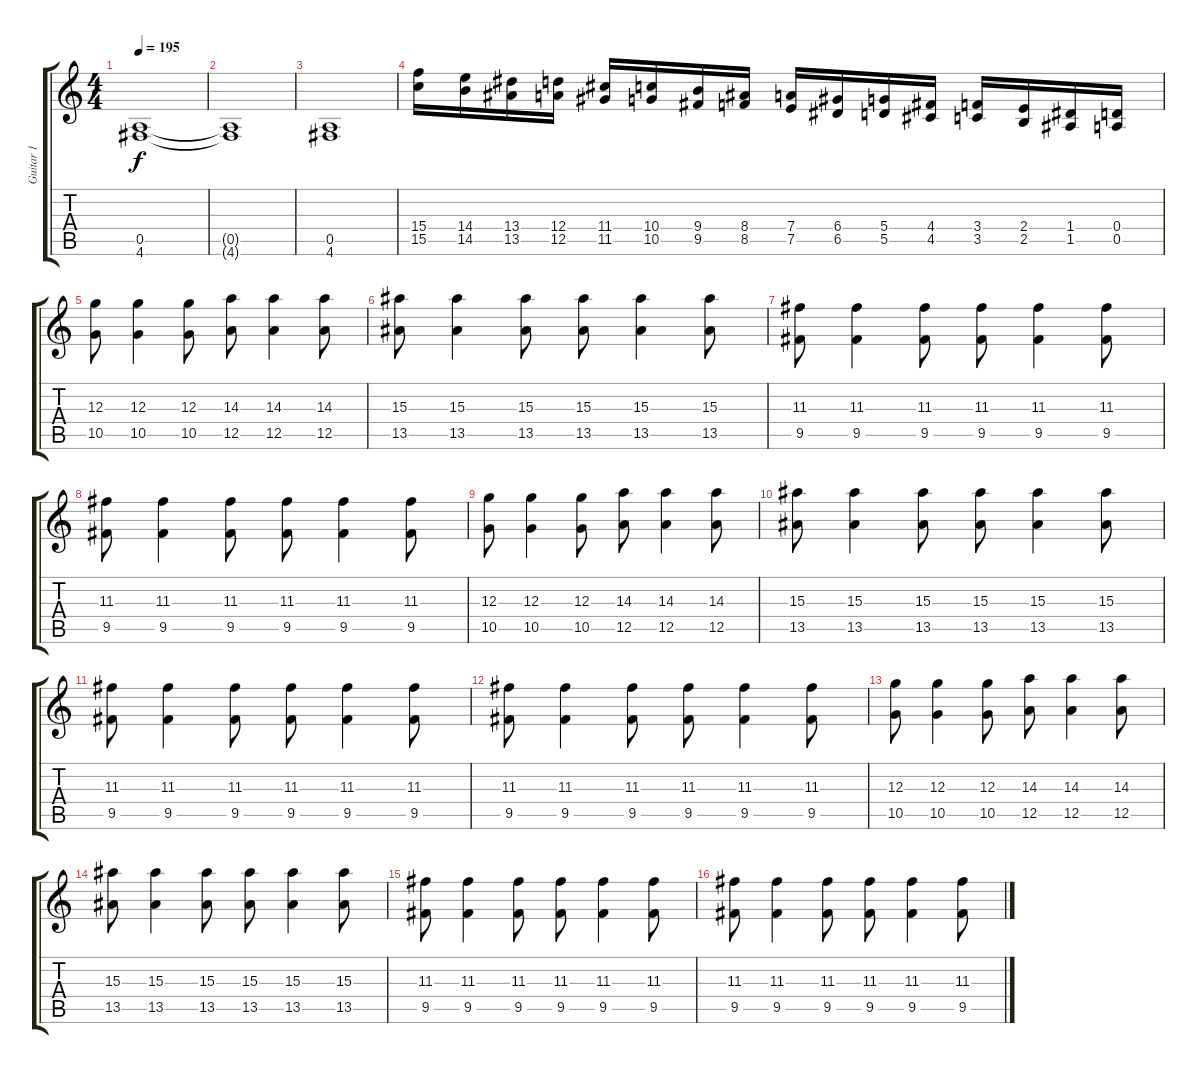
\track ("Guitar 1" "Guitar 1") {instrument distortionguitar}
\staff {score tabs}
\tuning (E4 B3 G3 D3 A2 D2) {hide}
\ts (4 4)
\tempo 195
\clef g2
\ks c
(0.5 4.6).1{dy f instrument distortionguitar} |
(0.5{t} 4.6{t}).1 |
(0.5 4.6).1 |
(15.4 15.5).16 (14.4 14.5).16 (13.4 13.5).16 (12.4 12.5).16 (11.4 11.5).16 (10.4 10.5).16 (9.4 9.5).16 (8.4 8.5).16 (7.4 7.5).16 (6.4 6.5).16 (5.4 5.5).16 (4.4 4.5).16 (3.4 3.5).16 (2.4 2.5).16 (1.4 1.5).16 (0.4 0.5).16 |
(12.3 10.5).8 (12.3 10.5).4 (12.3 10.5).8 (14.3 12.5).8 (14.3 12.5).4 (14.3 12.5).8 |
(15.3 13.5).8 (15.3 13.5).4 (15.3 13.5).8 (15.3 13.5).8 (15.3 13.5).4 (15.3 13.5).8 |
(11.3 9.5).8 (11.3 9.5).4 (11.3 9.5).8 (11.3 9.5).8 (11.3 9.5).4 (11.3 9.5).8 |
(11.3 9.5).8 (11.3 9.5).4 (11.3 9.5).8 (11.3 9.5).8 (11.3 9.5).4 (11.3 9.5).8 |
(12.3 10.5).8 (12.3 10.5).4 (12.3 10.5).8 (14.3 12.5).8 (14.3 12.5).4 (14.3 12.5).8 |
(15.3 13.5).8 (15.3 13.5).4 (15.3 13.5).8 (15.3 13.5).8 (15.3 13.5).4 (15.3 13.5).8 |
(11.3 9.5).8 (11.3 9.5).4 (11.3 9.5).8 (11.3 9.5).8 (11.3 9.5).4 (11.3 9.5).8 |
(11.3 9.5).8 (11.3 9.5).4 (11.3 9.5).8 (11.3 9.5).8 (11.3 9.5).4 (11.3 9.5).8 |
(12.3 10.5).8 (12.3 10.5).4 (12.3 10.5).8 (14.3 12.5).8 (14.3 12.5).4 (14.3 12.5).8 |
(15.3 13.5).8 (15.3 13.5).4 (15.3 13.5).8 (15.3 13.5).8 (15.3 13.5).4 (15.3 13.5).8 |
(11.3 9.5).8 (11.3 9.5).4 (11.3 9.5).8 (11.3 9.5).8 (11.3 9.5).4 (11.3 9.5).8 |
(11.3 9.5).8 (11.3 9.5).4 (11.3 9.5).8 (11.3 9.5).8 (11.3 9.5).4 (11.3 9.5).8
